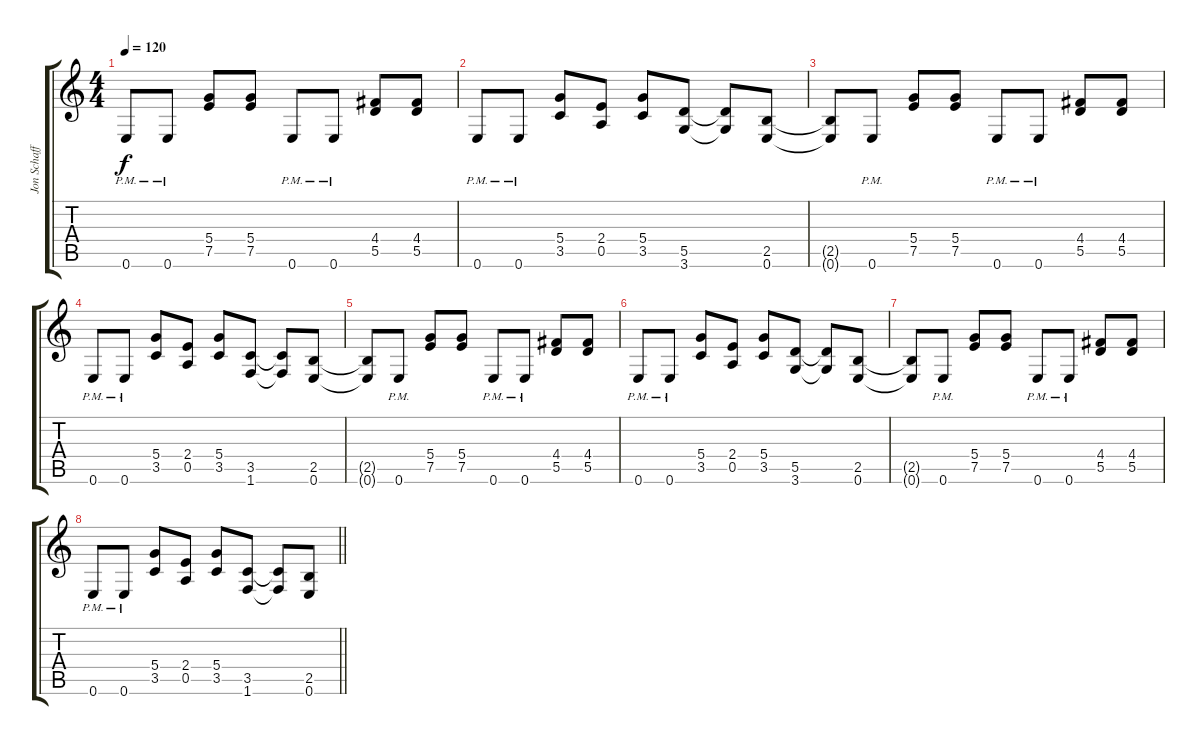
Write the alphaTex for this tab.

\track ("Jon Schaffer" "Jon Schaff") {instrument distortionguitar}
\staff {score tabs}
\tuning (E4 B3 G3 D3 A2 E2) {hide}
\ts (4 4)
\tempo 120
\clef g2
\ks c
0.6{pm}.8{dy f} 0.6{pm}.8 (5.4 7.5).8 (5.4 7.5).8 0.6{pm}.8 0.6{pm}.8 (4.4 5.5).8 (4.4 5.5).8 |
0.6{pm}.8 0.6{pm}.8 (5.4 3.5).8 (2.4 0.5).8 (5.4 3.5).8 (5.5 3.6).8 (5.5{t} 3.6{t}).8 (2.5 0.6).8 |
(2.5{t} 0.6{t}).8 0.6{pm}.8 (5.4 7.5).8 (5.4 7.5).8 0.6{pm}.8 0.6{pm}.8 (4.4 5.5).8 (4.4 5.5).8 |
0.6{pm}.8 0.6{pm}.8 (5.4 3.5).8 (2.4 0.5).8 (5.4 3.5).8 (3.5 1.6).8 (3.5{t} 1.6{t}).8 (2.5 0.6).8 |
(2.5{t} 0.6{t}).8 0.6{pm}.8 (5.4 7.5).8 (5.4 7.5).8 0.6{pm}.8 0.6{pm}.8 (4.4 5.5).8 (4.4 5.5).8 |
0.6{pm}.8 0.6{pm}.8 (5.4 3.5).8 (2.4 0.5).8 (5.4 3.5).8 (5.5 3.6).8 (5.5{t} 3.6{t}).8 (2.5 0.6).8 |
(2.5{t} 0.6{t}).8 0.6{pm}.8 (5.4 7.5).8 (5.4 7.5).8 0.6{pm}.8 0.6{pm}.8 (4.4 5.5).8 (4.4 5.5).8 |
\barLineRight lightlight
0.6{pm}.8 0.6{pm}.8 (5.4 3.5).8 (2.4 0.5).8 (5.4 3.5).8 (3.5 1.6).8 (3.5{t} 1.6{t}).8 (2.5 0.6).8
